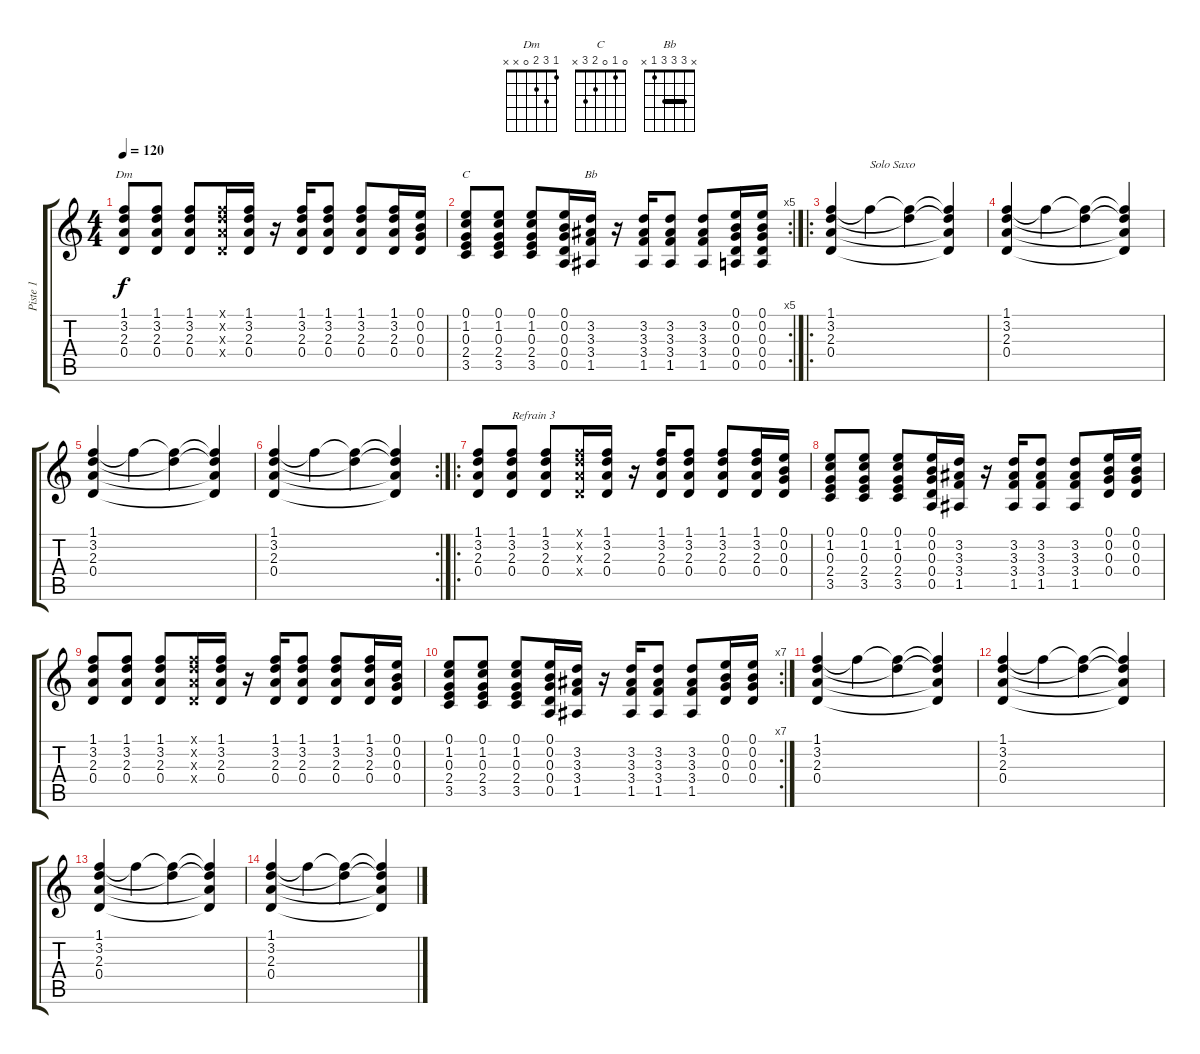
\track ("Piste 1" "Piste 1") {instrument acousticguitarnylon}
\staff {score tabs}
\tuning (E4 B3 G3 D3 A2 E2) {hide}
\chord ("Dm" 1 3 2 0 x x)
\chord ("C" 0 1 0 2 3 x)
\chord ("Bb" x 3 3 3 1 x) {barre 3}
\ts (4 4)
\tempo 120
\clef g2
\ks c
(1.1 3.2 2.3 0.4).8{ch "Dm" dy f} (1.1 3.2 2.3 0.4).8 (1.1 3.2 2.3 0.4).8 (1.1{x} 3.2{x} 2.3{x} 0.4{x}).16 (1.1 3.2 2.3 0.4).16 r.16 (1.1 3.2 2.3 0.4).16 (1.1 3.2 2.3 0.4).8 (1.1 3.2 2.3 0.4).8 (1.1 3.2 2.3 0.4).16 (0.1 0.2 0.3 0.4).16 |
\rc 5
(0.1 1.2 0.3 2.4 3.5).8{ch "C"} (0.1 1.2 0.3 2.4 3.5).8 (0.1 1.2 0.3 2.4 3.5).8 (0.1 0.2 0.3 0.4 0.5).16 (3.2 3.3 3.4 1.5).16{ch "Bb"} r.16 (3.2 3.3 3.4 1.5).16 (3.2 3.3 3.4 1.5).8 (3.2 3.3 3.4 1.5).8 (0.1 0.2 0.3 0.4 0.5).16 (0.1 0.2 0.3 0.4 0.5).16 |
\ro
(1.1 3.2 2.3 0.4).4 1.1{t}.4{txt "Solo Saxo"} (1.1{t} 3.2{t}).4 (1.1{t} 3.2{t} 2.3{t} 0.4{t}).4 |
(1.1 3.2 2.3 0.4).4 1.1{t}.4 (1.1{t} 3.2{t}).4 (1.1{t} 3.2{t} 2.3{t} 0.4{t}).4 |
(1.1 3.2 2.3 0.4).4 1.1{t}.4 (1.1{t} 3.2{t}).4 (1.1{t} 3.2{t} 2.3{t} 0.4{t}).4 |
\rc 2
(1.1 3.2 2.3 0.4).4 1.1{t}.4 (1.1{t} 3.2{t}).4 (1.1{t} 3.2{t} 2.3{t} 0.4{t}).4 |
\ro
(1.1 3.2 2.3 0.4).8 (1.1 3.2 2.3 0.4).8{txt "Refrain 3"} (1.1 3.2 2.3 0.4).8 (1.1{x} 3.2{x} 2.3{x} 0.4{x}).16 (1.1 3.2 2.3 0.4).16 r.16 (1.1 3.2 2.3 0.4).16 (1.1 3.2 2.3 0.4).8 (1.1 3.2 2.3 0.4).8 (1.1 3.2 2.3 0.4).16 (0.1 0.2 0.3 0.4).16 |
(0.1 1.2 0.3 2.4 3.5).8 (0.1 1.2 0.3 2.4 3.5).8 (0.1 1.2 0.3 2.4 3.5).8 (0.1 0.2 0.3 0.4 0.5).16 (3.2 3.3 3.4 1.5).16 r.16 (3.2 3.3 3.4 1.5).16 (3.2 3.3 3.4 1.5).8 (3.2 3.3 3.4 1.5).8 (0.1 0.2 0.3 0.4).16 (0.1 0.2 0.3 0.4).16 |
(1.1 3.2 2.3 0.4).8 (1.1 3.2 2.3 0.4).8 (1.1 3.2 2.3 0.4).8 (1.1{x} 3.2{x} 2.3{x} 0.4{x}).16 (1.1 3.2 2.3 0.4).16 r.16 (1.1 3.2 2.3 0.4).16 (1.1 3.2 2.3 0.4).8 (1.1 3.2 2.3 0.4).8 (1.1 3.2 2.3 0.4).16 (0.1 0.2 0.3 0.4).16 |
\rc 7
(0.1 1.2 0.3 2.4 3.5).8 (0.1 1.2 0.3 2.4 3.5).8 (0.1 1.2 0.3 2.4 3.5).8 (0.1 0.2 0.3 0.4 0.5).16 (3.2 3.3 3.4 1.5).16 r.16 (3.2 3.3 3.4 1.5).16 (3.2 3.3 3.4 1.5).8 (3.2 3.3 3.4 1.5).8 (0.1 0.2 0.3 0.4).16 (0.1 0.2 0.3 0.4).16 |
(1.1 3.2 2.3 0.4).4 1.1{t}.4 (1.1{t} 3.2{t}).4 (1.1{t} 3.2{t} 2.3{t} 0.4{t}).4 |
(1.1 3.2 2.3 0.4).4 1.1{t}.4 (1.1{t} 3.2{t}).4 (1.1{t} 3.2{t} 2.3{t} 0.4{t}).4 |
(1.1 3.2 2.3 0.4).4 1.1{t}.4 (1.1{t} 3.2{t}).4 (1.1{t} 3.2{t} 2.3{t} 0.4{t}).4 |
(1.1 3.2 2.3 0.4).4 1.1{t}.4 (1.1{t} 3.2{t}).4 (1.1{t} 3.2{t} 2.3{t} 0.4{t}).4
